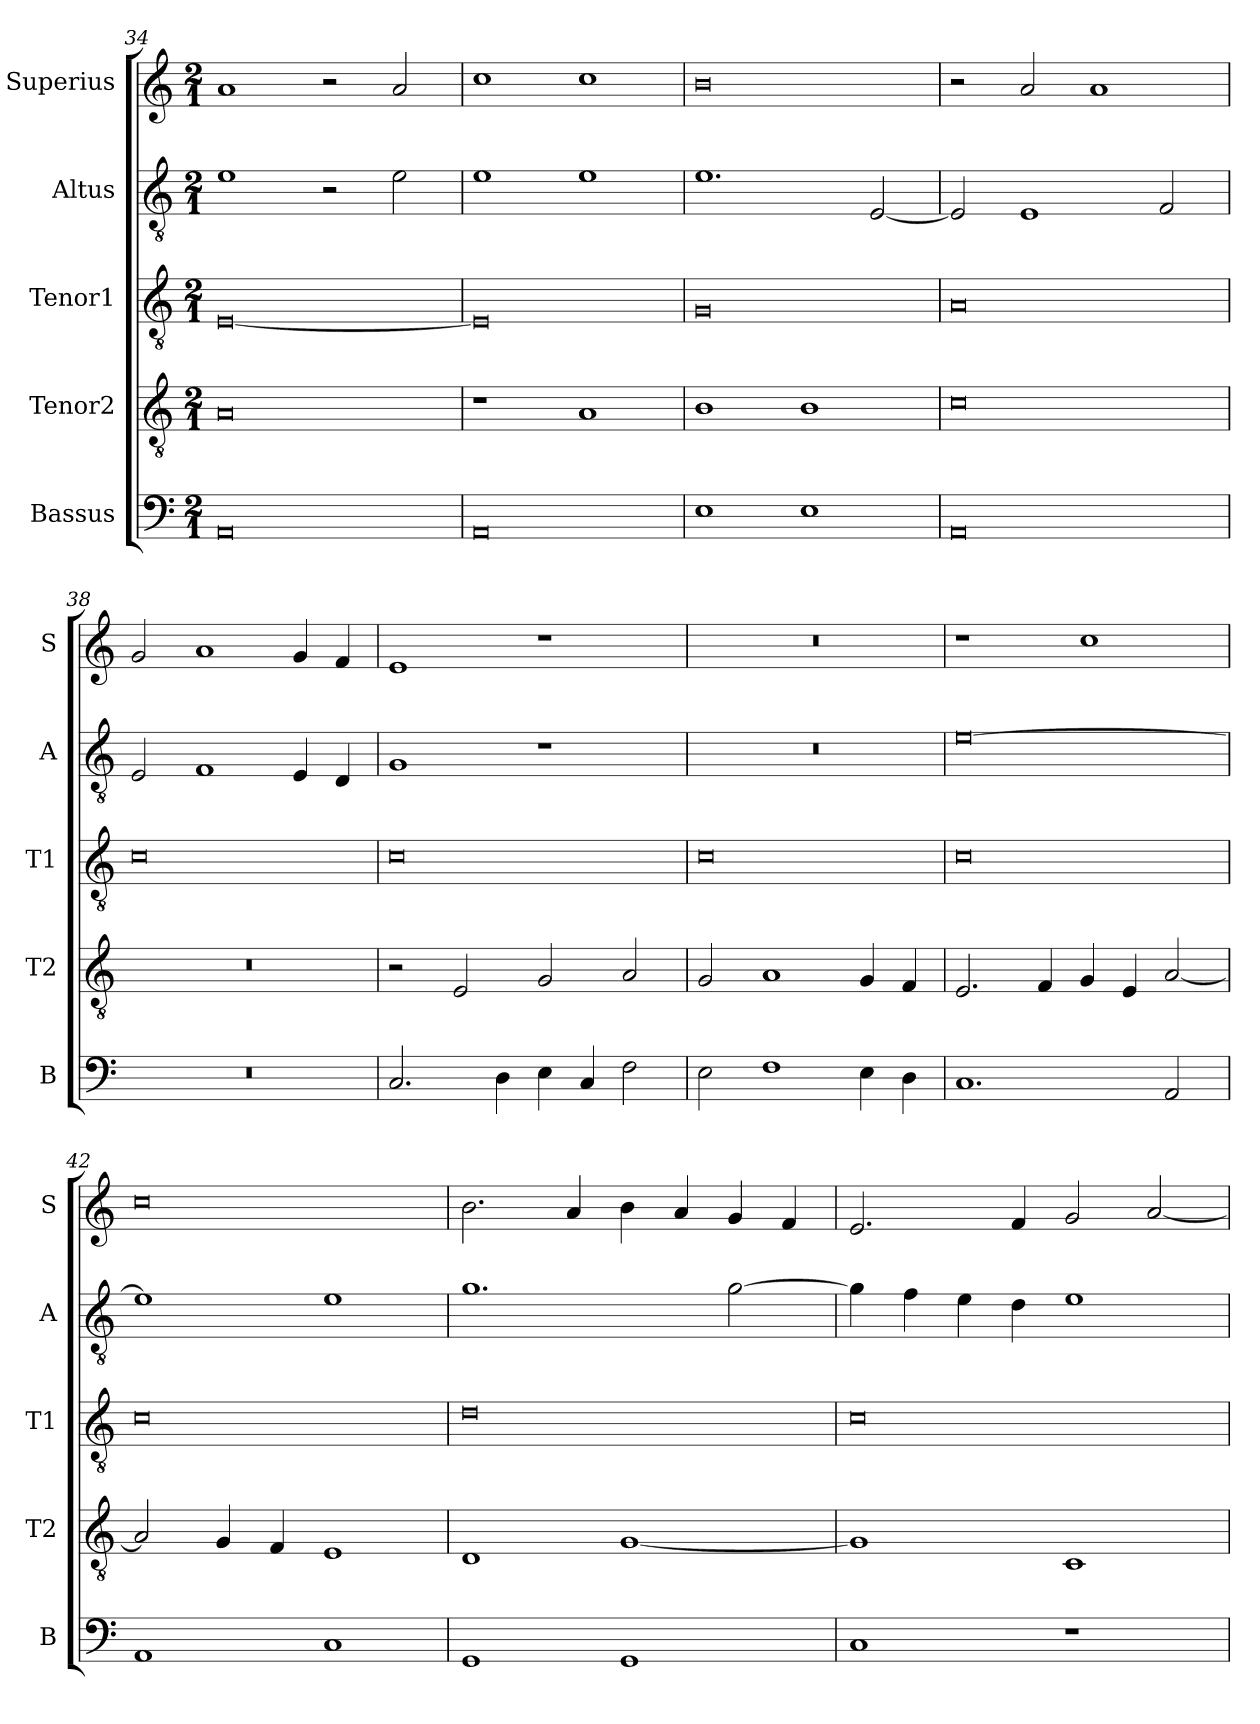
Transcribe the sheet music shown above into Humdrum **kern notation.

**kern	**kern	**kern	**kern	**kern
*part5	*part4	*part3	*part2	*part1
*staff5	*staff4	*staff3	*staff2	*staff1
*I"Bassus	*I"Tenor2	*I"Tenor1	*I"Altus	*I"Superius
*I'B	*I'T2	*I'T1	*I'A	*I'S
*clefF4	*clefGv2	*clefGv2	*clefGv2	*clefG2
*k[]	*k[]	*k[]	*k[]	*k[]
*M2/1	*M2/1	*M2/1	*M2/1	*M2/1
=34	=34	=34	=34	=34
0AA	0A	[0E	1e	1a
.	.	.	2r	2r
.	.	.	2e\	2a/
=35	=35	=35	=35	=35
0AA	1r	0E]	1e	1cc
.	1A	.	1e	1cc
=36	=36	=36	=36	=36
1E	1B	0G	1.e	0b
1E	1B	.	.	.
.	.	.	[2E/	.
=37	=37	=37	=37	=37
0AA	0c	0A	2E/]	2r
.	.	.	1E	2a/
.	.	.	.	1a
.	.	.	2F/	.
=38	=38	=38	=38	=38
0r	0r	0c	2E/	2g/
.	.	.	1F	1a
.	.	.	4E/	4g/
.	.	.	4D/	4f/
=39	=39	=39	=39	=39
2.C/	2r	0c	1G	1e
.	2E/	.	.	.
4D\	.	.	.	.
4E\	2G/	.	1r	1r
4C/	.	.	.	.
2F\	2A/	.	.	.
=40	=40	=40	=40	=40
2E\	2G/	0c	0r	0r
1F	1A	.	.	.
4E\	4G/	.	.	.
4D\	4F/	.	.	.
=41	=41	=41	=41	=41
1.C	2.E/	0c	[0e	1r
.	4F/	.	.	.
.	4G/	.	.	1cc
.	4E/	.	.	.
2AA/	[2A/	.	.	.
=42	=42	=42	=42	=42
1AA	2A/]	0c	1e]	0cc
.	4G/	.	.	.
.	4F/	.	.	.
1C	1E	.	1e	.
=43	=43	=43	=43	=43
1GG	1D	0d	1.g	2.b\
.	.	.	.	4a/
1GG	[1G	.	.	4b\
.	.	.	.	4a/
.	.	.	[2g\	4g/
.	.	.	.	4f/
=44	=44	=44	=44	=44
1C	1G]	0c	4g\]	2.e/
.	.	.	4f\	.
.	.	.	4e\	.
.	.	.	4d\	4f/
1r	1C	.	1e	2g/
.	.	.	.	[2a/
=	=	=	=	=
*-	*-	*-	*-	*-
